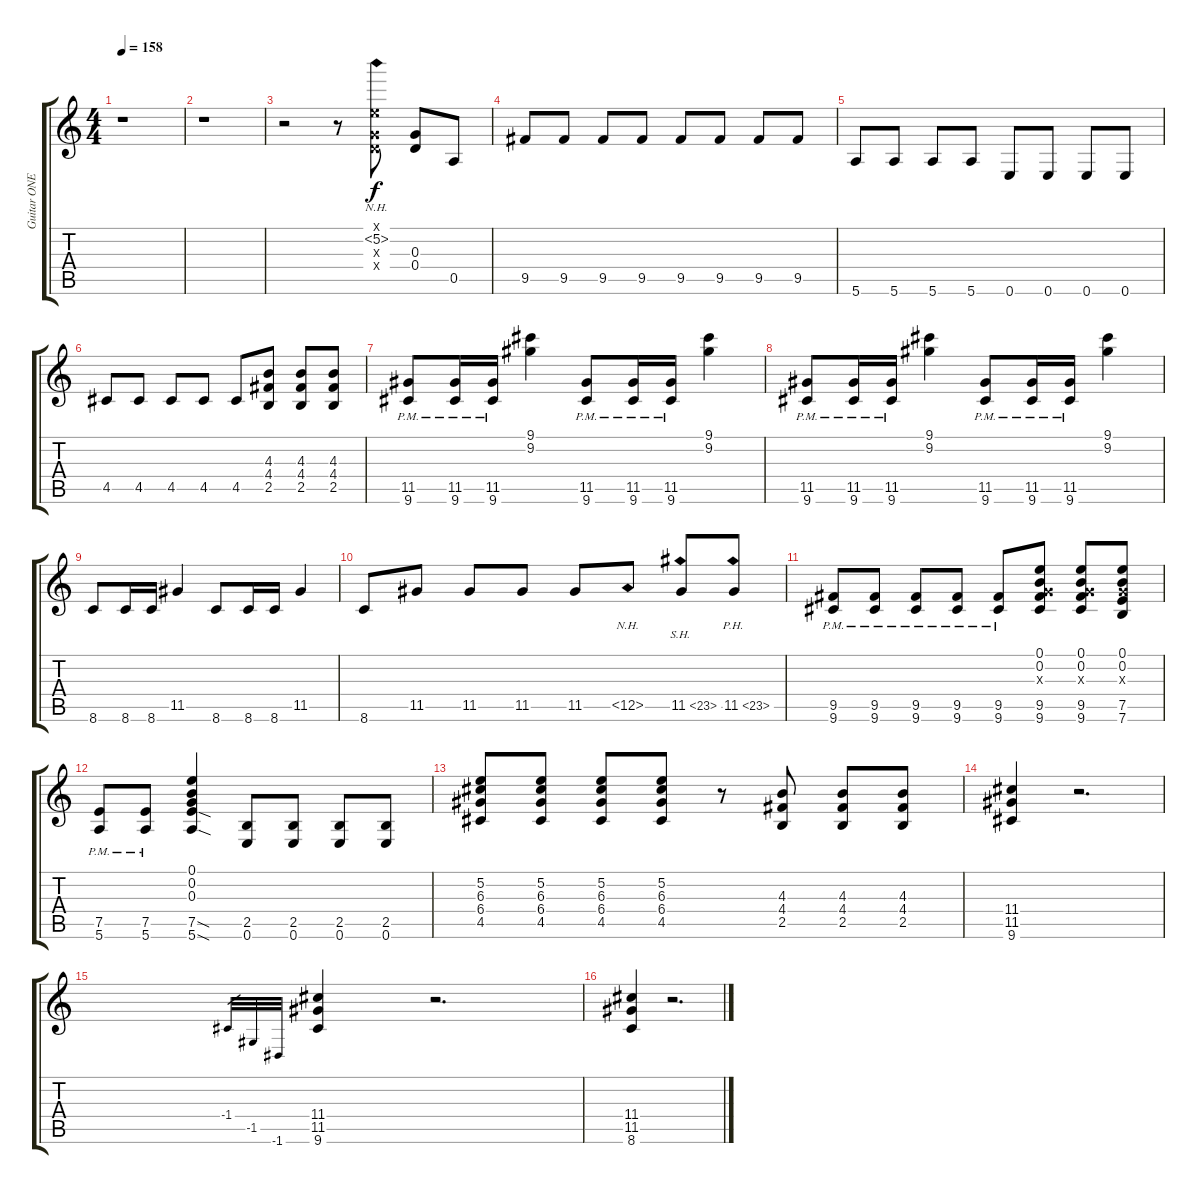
\track ("Guitar ONE" "Guitar ONE") {instrument overdrivenguitar}
\staff {score tabs}
\tuning (E4 B3 G3 D3 A2 E2) {hide}
\ts (4 4)
\tempo 158
\clef g2
\ks c
r.1{dy f} |
r.1 |
r.2 r.8 (0.1{x} 5.2{nh} 0.3{x} 0.4{x}).8 (0.3 0.4).8 0.5.8 |
9.5.8 9.5.8 9.5.8 9.5.8 9.5.8 9.5.8 9.5.8 9.5.8 |
5.6.8 5.6.8 5.6.8 5.6.8 0.6.8 0.6.8 0.6.8 0.6.8 |
4.5.8 4.5.8 4.5.8 4.5.8 4.5.8 (4.3 4.4 2.5).8 (4.3 4.4 2.5).8 (4.3 4.4 2.5).8 |
(11.5{pm} 9.6{pm}).8 (11.5{pm} 9.6{pm}).16 (11.5{pm} 9.6{pm}).16 (9.1 9.2).4 (11.5{pm} 9.6{pm}).8 (11.5{pm} 9.6{pm}).16 (11.5{pm} 9.6{pm}).16 (9.1 9.2).4 |
(11.5{pm} 9.6{pm}).8 (11.5{pm} 9.6{pm}).16 (11.5{pm} 9.6{pm}).16 (9.1 9.2).4 (11.5{pm} 9.6{pm}).8 (11.5{pm} 9.6{pm}).16 (11.5{pm} 9.6{pm}).16 (9.1 9.2).4 |
8.6.8 8.6.16 8.6.16 11.5.4 8.6.8 8.6.16 8.6.16 11.5.4 |
8.6.8 11.5.8 11.5.8 11.5.8 11.5.8 11.5{nh}.8 11.5{sh 12}.8 11.5{ph 12}.8 |
(9.5{pm} 9.6{pm}).8 (9.5{pm} 9.6{pm}).8 (9.5{pm} 9.6{pm}).8 (9.5{pm} 9.6{pm}).8 (9.5{pm} 9.6{pm}).8 (0.1 0.2 0.3{x} 9.5 9.6).8 (0.1 0.2 0.3{x} 9.5 9.6).8 (0.1 0.2 0.3{x} 7.5 7.6).8 |
(7.5{pm} 5.6{pm}).8 (7.5{pm} 5.6{pm}).8 (0.1 0.2 0.3 7.5{sod} 5.6{sod}).4 (2.5 0.6).8 (2.5 0.6).8 (2.5 0.6).8 (2.5 0.6).8 |
(5.2 6.3 6.4 4.5).8 (5.2 6.3 6.4 4.5).8 (5.2 6.3 6.4 4.5).8 (5.2 6.3 6.4 4.5).8 r.8 (4.3 4.4 2.5).8 (4.3 4.4 2.5).8 (4.3 4.4 2.5).8 |
(11.4 11.5 9.6).4 r.2{d} |
-1.4.32{gr} -1.5.32{gr} -1.6.32{gr} (11.4 11.5 9.6).4 r.2{d} |
(11.4 11.5 8.6).4 r.2{d}
